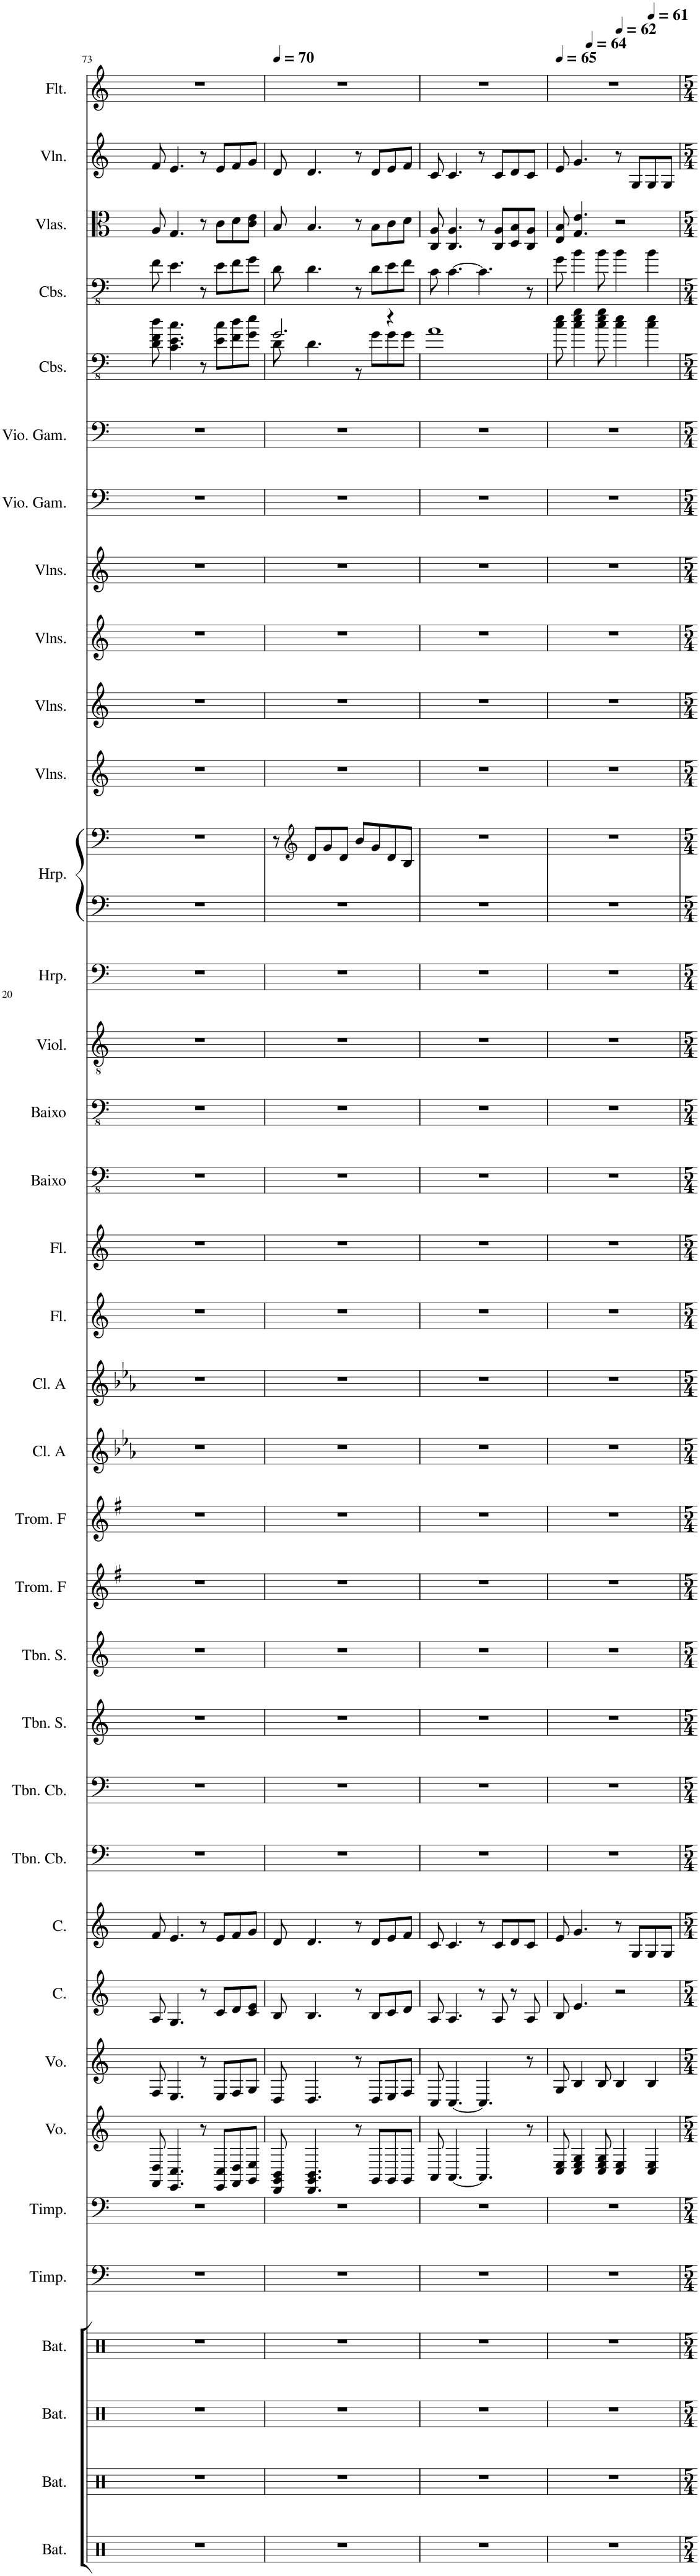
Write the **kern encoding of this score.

**kern	**kern	**kern	**kern	**kern	**kern	**kern	**kern	**kern	**kern	**kern	**kern	**kern	**kern	**kern	**kern	**kern	**kern	**kern	**kern	**kern	**kern	**kern	**kern	**kern	**kern	**kern	**kern	**kern	**kern	**kern	**kern	**kern	**kern	**kern	**kern	**kern
*part36	*part35	*part34	*part33	*part32	*part31	*part30	*part29	*part28	*part27	*part26	*part25	*part24	*part23	*part22	*part21	*part20	*part19	*part18	*part17	*part16	*part15	*part14	*part13	*part12	*part12	*part11	*part10	*part9	*part8	*part7	*part6	*part5	*part4	*part3	*part2	*part1
*staff37	*staff36	*staff35	*staff34	*staff33	*staff32	*staff31	*staff30	*staff29	*staff28	*staff27	*staff26	*staff25	*staff24	*staff23	*staff22	*staff21	*staff20	*staff19	*staff18	*staff17	*staff16	*staff15	*staff14	*staff13	*staff12	*staff11	*staff10	*staff9	*staff8	*staff7	*staff6	*staff5	*staff4	*staff3	*staff2	*staff1
*I"Bateria, percussion	*I"Bateria, Splash Cymbal	*I"Bateria, Crash Cymbal 2	*I"Bateria, Ride Cymbal 2	*I"Tímpano, timpany	*I"Tímpano, timpany	*I"Voz, BassChoir	*I"Voz, BassChoir	*I"Contralto, High Choir	*I"Contralto, High Choir	*I"Trombone Contrabaixo, bass trombones	*I"Trombone Contrabaixo, bass trombones	*I"Trombone Soprano, trombones	*I"Trombone Soprano, trombones	*I"Trompa em F, f. horns	*I"Trompa em F, f. horns	*I"Clarineta em A, clarinet	*I"Clarineta em A, clarinet	*I"Flauta, flute	*I"Flauta, flute	*I"Baixolão, fingered bass	*I"Baixolão, fingered bass	*I"Violão, guitar	*I"Harpa, bass harp	*I"Harpa, harp	*	*I"Violinos, bass slow strings	*I"Violinos, bass slow strings	*I"Violinos, slow strings	*I"Violinos, slow strings	*I"Viola da gamba, tremola strings	*I"Viola da gamba, tremola strings	*I"Contrabaixos, bass strings	*I"Contrabaixos, bass strings	*I"Violas, strings	*I"Violino	*I"Flautim
*I'Bat.	*I'Bat.	*I'Bat.	*I'Bat.	*I'Timp.	*I'Timp.	*I'Vo.	*I'Vo.	*I'C.	*I'C.	*I'Tbn. Cb.	*I'Tbn. Cb.	*I'Tbn. S.	*I'Tbn. S.	*I'Trom. F	*I'Trom. F	*I'Cl. A	*I'Cl. A	*I'Fl.	*I'Fl.	*I'Baixo	*I'Baixo	*I'Viol.	*I'Hrp.	*I'Hrp.	*	*I'Vlns.	*I'Vlns.	*I'Vlns.	*I'Vlns.	*I'Vio. Gam.	*I'Vio. Gam.	*I'Cbs.	*I'Cbs.	*I'Vlas.	*I'Vln.	*I'Flt.
!!LO:PB:g=z
*clefX	*clefX	*clefX	*clefX	*clefF4	*clefF4	*clefG2	*clefG2	*clefG2	*clefG2	*clefF4	*clefF4	*clefG2	*clefG2	*clefG2	*clefG2	*clefG2	*clefG2	*clefG2	*clefG2	*clefFv4	*clefFv4	*clefGv2	*clefF4	*clefG2	*clefF4	*clefG2	*clefG2	*clefG2	*clefG2	*clefF4	*clefF4	*clefFv4	*clefFv4	*clefC3	*clefG2	*clefG2
*	*	*	*	*	*	*	*	*	*	*	*	*	*	*Trd4c7	*Trd4c7	*Trd2c3	*Trd2c3	*	*	*	*	*	*	*	*	*	*	*	*	*	*	*	*	*	*	*Trd-7c-12
*k[]	*k[]	*k[]	*k[]	*k[]	*k[]	*k[]	*k[]	*k[]	*k[]	*k[]	*k[]	*k[]	*k[]	*k[f#]	*k[f#]	*k[b-e-a-]	*k[b-e-a-]	*k[]	*k[]	*k[]	*k[]	*k[]	*k[]	*k[]	*k[]	*k[]	*k[]	*k[]	*k[]	*k[]	*k[]	*k[]	*k[]	*k[]	*k[]	*k[]
*M4/4	*M4/4	*M4/4	*M4/4	*M4/4	*M4/4	*M4/4	*M4/4	*M4/4	*M4/4	*M4/4	*M4/4	*M4/4	*M4/4	*M4/4	*M4/4	*M4/4	*M4/4	*M4/4	*M4/4	*M4/4	*M4/4	*M4/4	*M4/4	*M4/4	*M4/4	*M4/4	*M4/4	*M4/4	*M4/4	*M4/4	*M4/4	*M4/4	*M4/4	*M4/4	*M4/4	*M4/4
=73	=73	=73	=73	=73	=73	=73	=73	=73	=73	=73	=73	=73	=73	=73	=73	=73	=73	=73	=73	=73	=73	=73	=73	=73	=73	=73	=73	=73	=73	=73	=73	=73	=73	=73	=73	=73
1r	1r	1r	1r	1r	1r	8FF/ 8D/	8F/	8A/	8f/	1r	1r	1r	1r	1r	1r	1r	1r	1r	1r	1r	1r	1r	1r	1r	1r	1r	1r	1r	1r	1r	1r	8D\ 8F\ 8d\	8F\	8A/	8f/	1r
.	.	.	.	.	.	4.EE/ 4.C/	4.E/	4.G/	4.e/	.	.	.	.	.	.	.	.	.	.	.	.	.	.	.	.	.	.	.	.	.	.	4.C\ 4.E\ 4.c\	4.E\	4.G/	4.e/	.
.	.	.	.	.	.	8r	8r	8r	8r	.	.	.	.	.	.	.	.	.	.	.	.	.	.	.	.	.	.	.	.	.	.	8r	8r	8r	8r	.
.	.	.	.	.	.	8EE/ 8C/L	8E/L	8c/L	8e/L	.	.	.	.	.	.	.	.	.	.	.	.	.	.	.	.	.	.	.	.	.	.	8E\ 8c\L	8E\L	8c\L	8e/L	.
.	.	.	.	.	.	8FF/ 8D/	8F/	8d/	8f/	.	.	.	.	.	.	.	.	.	.	.	.	.	.	.	.	.	.	.	.	.	.	8F\ 8d\	8F\	8d\	8f/	.
.	.	.	.	.	.	8GG/ 8E/J	8G/J	8c/ 8e/J	8g/J	.	.	.	.	.	.	.	.	.	.	.	.	.	.	.	.	.	.	.	.	.	.	8G\ 8e\J	8G\J	8c\ 8e\J	8g/J	.
=74	=74	=74	=74	=74	=74	=74	=74	=74	=74	=74	=74	=74	=74	=74	=74	=74	=74	=74	=74	=74	=74	=74	=74	=74	=74	=74	=74	=74	=74	=74	=74	=74	=74	=74	=74	=74
*	*	*	*	*	*	*	*	*	*	*	*	*	*	*	*	*	*	*	*	*	*	*	*	*	*	*	*	*	*	*	*	*	*	*	*	*MM70
*	*	*	*	*	*	*	*	*	*	*	*	*	*	*	*	*	*	*	*	*	*	*	*	*	*	*	*	*	*	*	*	*^	*	*	*	*
1r	1r	1r	1r	1r	1r	8DD/ 8GG/ 8BB/	8D/	8B/	8d/	1r	1r	1r	1r	1r	1r	1r	1r	1r	1r	1r	1r	1r	1r	1r	8r	1r	1r	1r	1r	1r	1r	2.G/	8D\	8D\	8B/	8d/	1r
*	*	*	*	*	*	*	*	*	*	*	*	*	*	*	*	*	*	*	*	*	*	*	*	*	*clefG2	*	*	*	*	*	*	*	*	*	*	*	*
.	.	.	.	.	.	4.DD/ 4.GG/ 4.BB/	4.D/	4.B/	4.d/	.	.	.	.	.	.	.	.	.	.	.	.	.	.	.	8d/L	.	.	.	.	.	.	.	4.D\	4.D\	4.B/	4.d/	.
.	.	.	.	.	.	.	.	.	.	.	.	.	.	.	.	.	.	.	.	.	.	.	.	.	8g/	.	.	.	.	.	.	.	.	.	.	.	.
.	.	.	.	.	.	.	.	.	.	.	.	.	.	.	.	.	.	.	.	.	.	.	.	.	8d/J	.	.	.	.	.	.	.	.	.	.	.	.
.	.	.	.	.	.	8r	8r	8r	8r	.	.	.	.	.	.	.	.	.	.	.	.	.	.	.	8b/L	.	.	.	.	.	.	.	8r	8r	8r	8r	.
.	.	.	.	.	.	8GG/L	8D/L	8B/L	8d/L	.	.	.	.	.	.	.	.	.	.	.	.	.	.	.	8g/	.	.	.	.	.	.	.	8G\L	8D\L	8B\L	8d/L	.
.	.	.	.	.	.	8GG/	8E/	8c/	8e/	.	.	.	.	.	.	.	.	.	.	.	.	.	.	.	8d/	.	.	.	.	.	.	4r	8G\	8E\	8c\	8e/	.
.	.	.	.	.	.	8GG/J	8F/J	8d/J	8f/J	.	.	.	.	.	.	.	.	.	.	.	.	.	.	.	8B/J	.	.	.	.	.	.	.	8G\J	8F\J	8d\J	8f/J	.
*	*	*	*	*	*	*	*	*	*	*	*	*	*	*	*	*	*	*	*	*	*	*	*	*	*	*	*	*	*	*	*	*v	*v	*	*	*	*
=75	=75	=75	=75	=75	=75	=75	=75	=75	=75	=75	=75	=75	=75	=75	=75	=75	=75	=75	=75	=75	=75	=75	=75	=75	=75	=75	=75	=75	=75	=75	=75	=75	=75	=75	=75	=75
1r	1r	1r	1r	1r	1r	8AA/	8C/	8A/	8c/	1r	1r	1r	1r	1r	1r	1r	1r	1r	1r	1r	1r	1r	1r	1r	1r	1r	1r	1r	1r	1r	1r	1A	8C\	8C/ 8A/	8c/	1r
.	.	.	.	.	.	[4.AA/	[4.C/	4.A/	4.c/	.	.	.	.	.	.	.	.	.	.	.	.	.	.	.	.	.	.	.	.	.	.	.	[4.C\	4.C/ 4.A/	4.c/	.
.	.	.	.	.	.	4.AA/]	4.C/]	8r	8r	.	.	.	.	.	.	.	.	.	.	.	.	.	.	.	.	.	.	.	.	.	.	.	4.C\]	8r	8r	.
.	.	.	.	.	.	.	.	8A/	8c/L	.	.	.	.	.	.	.	.	.	.	.	.	.	.	.	.	.	.	.	.	.	.	.	.	8C/ 8A/L	8c/L	.
.	.	.	.	.	.	.	.	8r	8d/	.	.	.	.	.	.	.	.	.	.	.	.	.	.	.	.	.	.	.	.	.	.	.	.	8D/ 8B/	8d/	.
.	.	.	.	.	.	8r	8r	8A/	8c/J	.	.	.	.	.	.	.	.	.	.	.	.	.	.	.	.	.	.	.	.	.	.	.	8r	8C/ 8A/J	8c/J	.
=76	=76	=76	=76	=76	=76	=76	=76	=76	=76	=76	=76	=76	=76	=76	=76	=76	=76	=76	=76	=76	=76	=76	=76	=76	=76	=76	=76	=76	=76	=76	=76	=76	=76	=76	=76	=76
*	*	*	*	*	*	*	*	*	*	*	*	*	*	*	*	*	*	*	*	*	*	*	*	*	*	*	*	*	*	*	*	*	*	*	*	*MM65
*	*	*	*	*	*	*	*	*	*	*	*	*	*	*	*	*	*	*	*	*	*	*	*	*	*	*	*	*	*	*	*	*	*	*	*	*^
*	*	*	*	*	*	*	*	*	*	*	*	*	*	*	*	*	*	*	*	*	*	*	*	*	*	*	*	*	*	*	*	*	*	*	*	*	*^
*	*	*	*	*	*	*	*	*	*	*	*	*	*	*	*	*	*	*	*	*	*	*	*	*	*	*	*	*	*	*	*	*	*	*	*	*	*	*^
1r	1r	1r	1r	1r	1r	8C/ 8E/	8G/	8B/	8e/	1r	1r	1r	1r	1r	1r	1r	1r	1r	1r	1r	1r	1r	1r	1r	1r	1r	1r	1r	1r	1r	1r	8c\ 8e\	8G\	8E/ 8B/	8e/	1r	4ryy	2ryy	2.ryy
.	.	.	.	.	.	4C/ 4E/ 4G/	4B/	4.e/	4.g/	.	.	.	.	.	.	.	.	.	.	.	.	.	.	.	.	.	.	.	.	.	.	4c\ 4e\ 4g\	4B\	4.G/ 4.e/	4.g/	.	.	.	.
*	*	*	*	*	*	*	*	*	*	*	*	*	*	*	*	*	*	*	*	*	*	*	*	*	*	*	*	*	*	*	*	*	*	*	*	*MM64	*	*	*
.	.	.	.	.	.	.	.	.	.	.	.	.	.	.	.	.	.	.	.	.	.	.	.	.	.	.	.	.	.	.	.	.	.	.	.	.	2.ryy	.	.
.	.	.	.	.	.	8C/ 8E/ 8G/	8B/	.	.	.	.	.	.	.	.	.	.	.	.	.	.	.	.	.	.	.	.	.	.	.	.	8c\ 8e\ 8g\	8B\	.	.	.	.	.	.
*	*	*	*	*	*	*	*	*	*	*	*	*	*	*	*	*	*	*	*	*	*	*	*	*	*	*	*	*	*	*	*	*	*	*	*	*MM62	*	*	*
.	.	.	.	.	.	4C/ 4E/	4B/	2r	8r	.	.	.	.	.	.	.	.	.	.	.	.	.	.	.	.	.	.	.	.	.	.	4c\ 4e\	4B\	2r	8r	.	.	2ryy	.
.	.	.	.	.	.	.	.	.	8G/L	.	.	.	.	.	.	.	.	.	.	.	.	.	.	.	.	.	.	.	.	.	.	.	.	.	8G/L	.	.	.	.
*	*	*	*	*	*	*	*	*	*	*	*	*	*	*	*	*	*	*	*	*	*	*	*	*	*	*	*	*	*	*	*	*	*	*	*	*MM61	*	*	*
.	.	.	.	.	.	4C/ 4E/	4B/	.	8G/	.	.	.	.	.	.	.	.	.	.	.	.	.	.	.	.	.	.	.	.	.	.	4c\ 4e\	4B\	.	8G/	.	.	.	4ryy
.	.	.	.	.	.	.	.	.	8G/J	.	.	.	.	.	.	.	.	.	.	.	.	.	.	.	.	.	.	.	.	.	.	.	.	.	8G/J	.	.	.	.
*	*	*	*	*	*	*	*	*	*	*	*	*	*	*	*	*	*	*	*	*	*	*	*	*	*	*	*	*	*	*	*	*	*	*	*	*v	*v	*v	*v
=	=	=	=	=	=	=	=	=	=	=	=	=	=	=	=	=	=	=	=	=	=	=	=	=	=	=	=	=	=	=	=	=	=	=	=	=
*-	*-	*-	*-	*-	*-	*-	*-	*-	*-	*-	*-	*-	*-	*-	*-	*-	*-	*-	*-	*-	*-	*-	*-	*-	*-	*-	*-	*-	*-	*-	*-	*-	*-	*-	*-	*-
